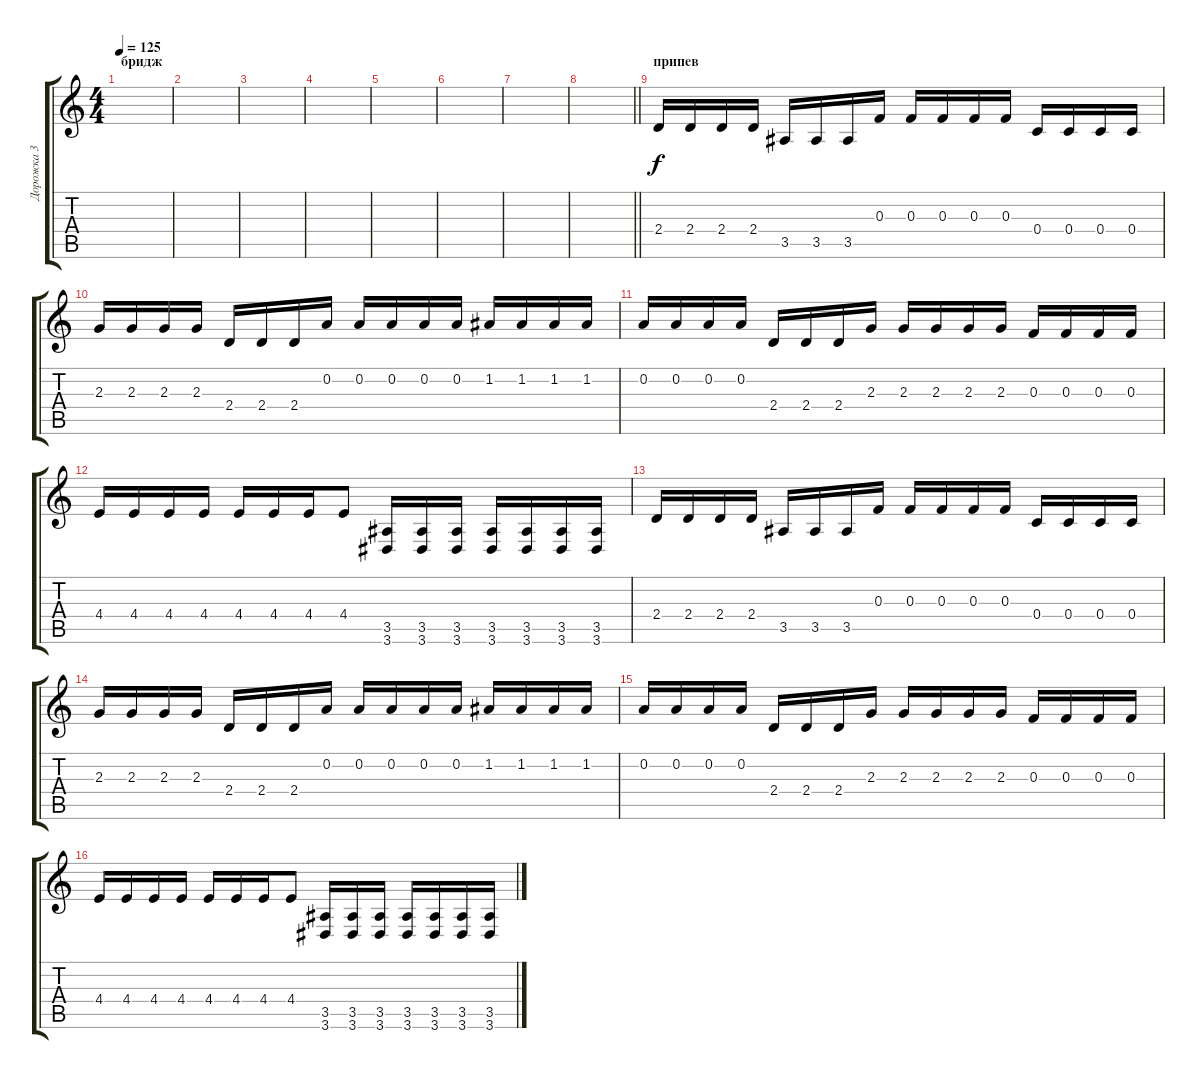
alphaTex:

\track ("Дорожка 3" "Дорожка 3") {instrument distortionguitar}
\staff {score tabs}
\tuning (D4 A3 F3 C3 G2 C2) {hide}
\ts (4 4)
\section ("" "бридж")
\tempo 125
\clef g2
\ks c
|
|
|
|
|
|
|
\barLineRight lightlight
|
\section ("" "припев")
2.4.16{instrument distortionguitar} 2.4.16 2.4.16 2.4.16 3.5.16 3.5.16 3.5.16 0.3.16 0.3.16 0.3.16 0.3.16 0.3.16 0.4.16 0.4.16 0.4.16 0.4.16 |
2.3.16 2.3.16 2.3.16 2.3.16 2.4.16 2.4.16 2.4.16 0.2.16 0.2.16 0.2.16 0.2.16 0.2.16 1.2.16 1.2.16 1.2.16 1.2.16 |
0.2.16 0.2.16 0.2.16 0.2.16 2.4.16 2.4.16 2.4.16 2.3.16 2.3.16 2.3.16 2.3.16 2.3.16 0.3.16 0.3.16 0.3.16 0.3.16 |
4.4.16 4.4.16 4.4.16 4.4.16 4.4.16 4.4.16 4.4.16 4.4.8 (3.5 3.6).16 (3.5 3.6).16 (3.5 3.6).16 (3.5 3.6).16 (3.5 3.6).16 (3.5 3.6).16 (3.5 3.6).16 |
2.4.16 2.4.16 2.4.16 2.4.16 3.5.16 3.5.16 3.5.16 0.3.16 0.3.16 0.3.16 0.3.16 0.3.16 0.4.16 0.4.16 0.4.16 0.4.16 |
2.3.16 2.3.16 2.3.16 2.3.16 2.4.16 2.4.16 2.4.16 0.2.16 0.2.16 0.2.16 0.2.16 0.2.16 1.2.16 1.2.16 1.2.16 1.2.16 |
0.2.16 0.2.16 0.2.16 0.2.16 2.4.16 2.4.16 2.4.16 2.3.16 2.3.16 2.3.16 2.3.16 2.3.16 0.3.16 0.3.16 0.3.16 0.3.16 |
4.4.16 4.4.16 4.4.16 4.4.16 4.4.16 4.4.16 4.4.16 4.4.8 (3.5 3.6).16 (3.5 3.6).16 (3.5 3.6).16 (3.5 3.6).16 (3.5 3.6).16 (3.5 3.6).16 (3.5 3.6).16
